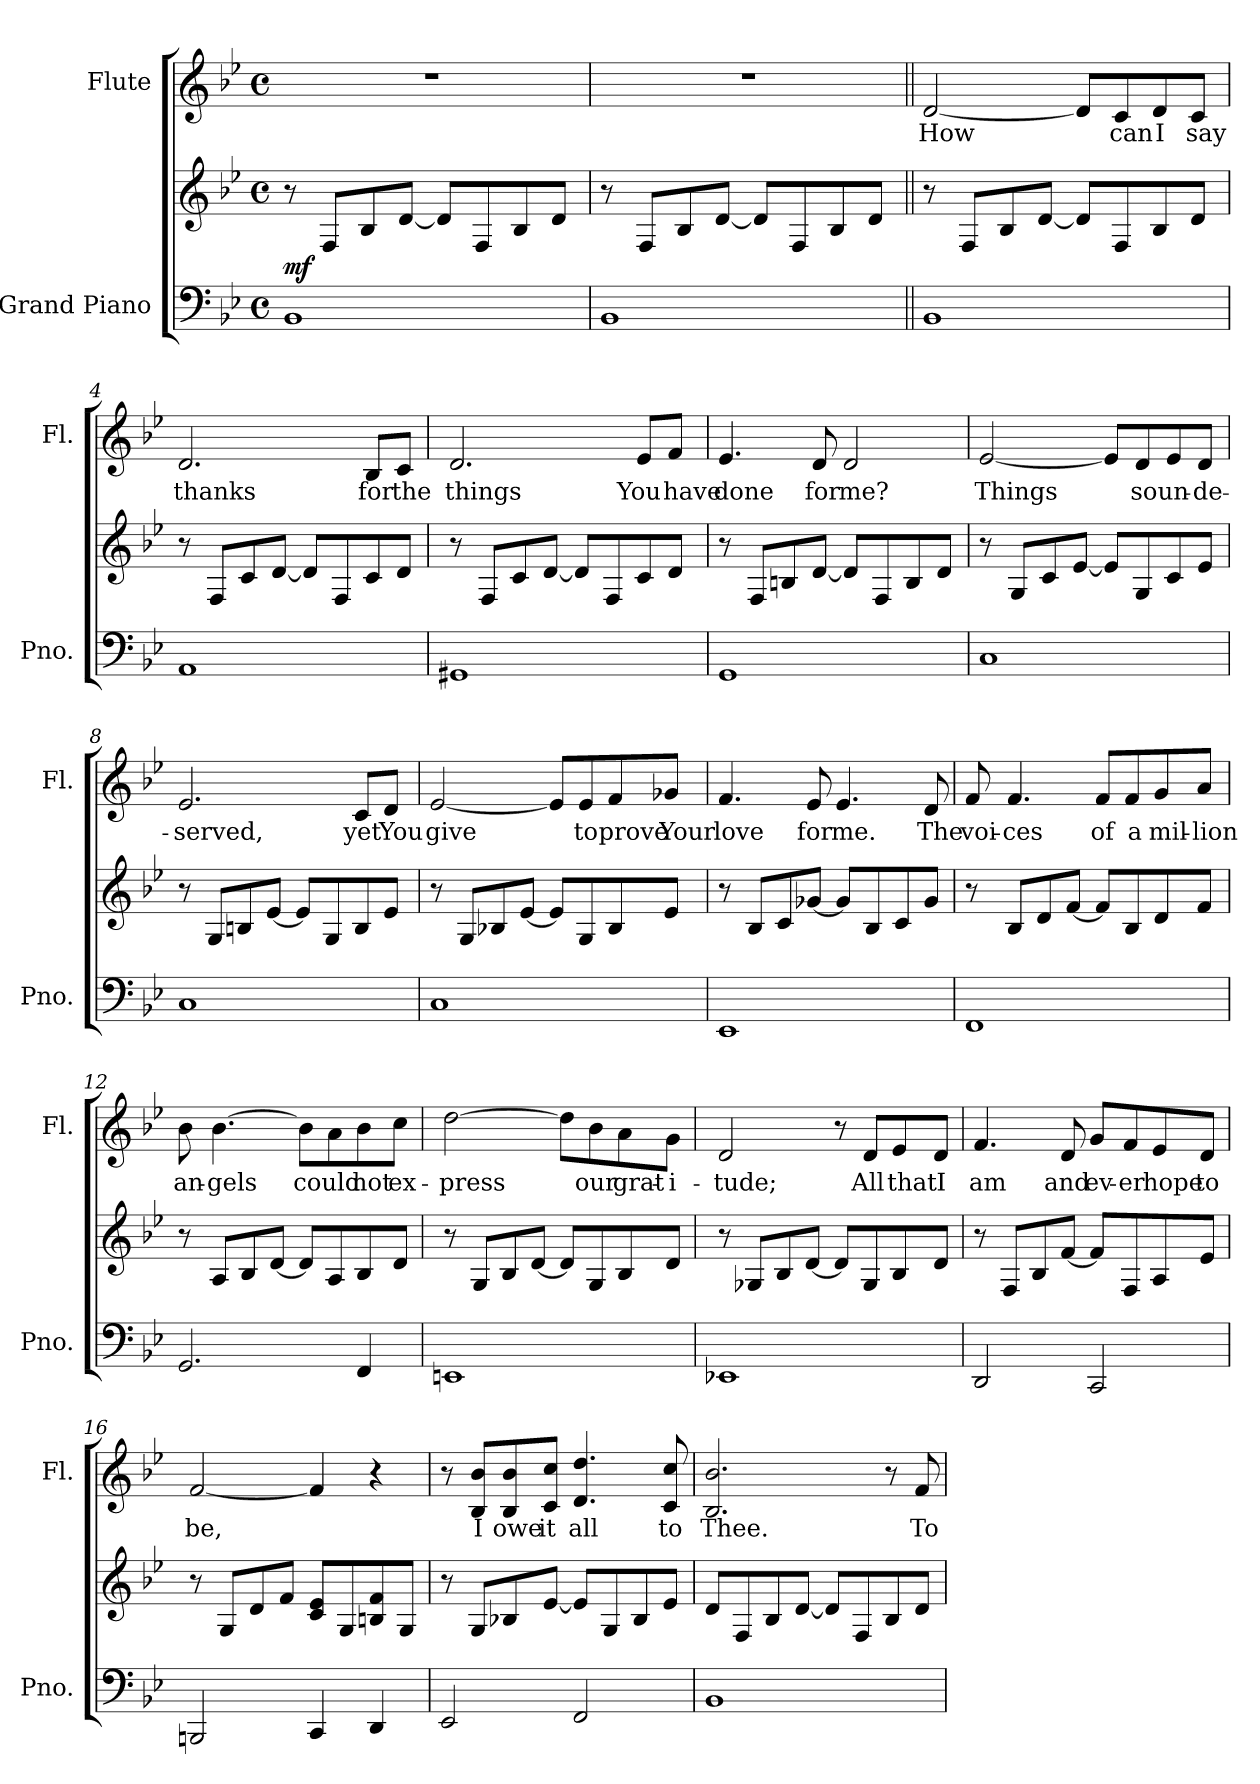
**kern	**kern	**dynam	**kern	**text
*part2	*part2	*part2	*part1	*part1
*staff3	*staff2	*staff2/3	*staff1	*staff1
*I"Grand Piano	*	*	*I"Flute	*
*I'Pno.	*	*	*I'Fl.	*
*clefF4	*clefG2	*	*clefG2	*
*k[b-e-]	*k[b-e-]	*	*k[b-e-]	*
*M4/4	*M4/4	*	*M4/4	*
*met(c)	*met(c)	*	*met(c)	*
*MM60	*MM60	*	*MM60	*
=1	=1	=1	=1	=1
!	!	!LO:DY:b	!	!
1BB-	8r	mf	1r	.
.	8F/L	.	.	.
.	8B-/	.	.	.
.	[8d/J	.	.	.
.	8d/L]	.	.	.
.	8F/	.	.	.
.	8B-/	.	.	.
.	8d/J	.	.	.
=2	=2	=2	=2	=2
1BB-	8r	.	1r	.
.	8F/L	.	.	.
.	8B-/	.	.	.
.	[8d/J	.	.	.
.	8d/L]	.	.	.
.	8F/	.	.	.
.	8B-/	.	.	.
.	8d/J	.	.	.
=3||	=3||	=3||	=3||	=3||
1BB-	8r	.	[2d/	How
.	8F/L	.	.	.
.	8B-/	.	.	.
.	[8d/J	.	.	.
.	8d/L]	.	8d/L]	.
.	8F/	.	8c/	can
.	8B-/	.	8d/	I
.	8d/J	.	8c/J	say
!!LO:LB:g=z
=4	=4	=4	=4	=4
1AA	8r	.	2.d/	thanks
.	8F/L	.	.	.
.	8c/	.	.	.
.	[8d/J	.	.	.
.	8d/L]	.	.	.
.	8F/	.	.	.
.	8c/	.	8B-/L	for
.	8d/J	.	8c/J	the
=5	=5	=5	=5	=5
1GG#X	8r	.	2.d/	things
.	8F/L	.	.	.
.	8c/	.	.	.
.	[8d/J	.	.	.
.	8d/L]	.	.	.
.	8F/	.	.	.
.	8c/	.	8e-/L	You
.	8d/J	.	8f/J	have
=6	=6	=6	=6	=6
1GG	8r	.	4.e-/	done
.	8F/L	.	.	.
.	8Bn/	.	.	.
.	[8d/J	.	8d/	for
.	8d/L]	.	2d/	me?
.	8F/	.	.	.
.	8B/	.	.	.
.	8d/J	.	.	.
!!LO:LB:g=z
=7	=7	=7	=7	=7
1C	8r	.	[2e-/	Things
.	8G/L	.	.	.
.	8c/	.	.	.
.	[8e-/J	.	.	.
.	8e-/L]	.	8e-/L]	.
.	8G/	.	8d/	so
.	8c/	.	8e-/	un-
.	8e-/J	.	8d/J	-de-
=8	=8	=8	=8	=8
1C	8r	.	2.e-/	-served,
.	8G/L	.	.	.
.	8Bn/	.	.	.
.	[8e-/J	.	.	.
.	8e-/L]	.	.	.
.	8G/	.	.	.
.	8B/	.	8c/L	yet
.	8e-/J	.	8d/J	You
=9	=9	=9	=9	=9
1C	8r	.	[2e-/	give
.	8G/L	.	.	.
.	8B-X/	.	.	.
.	[8e-/J	.	.	.
.	8e-/L]	.	8e-/L]	.
.	8G/	.	8e-/	to
.	8B-/	.	8f/	prove
.	8e-/J	.	8g-X/J	Your
!!LO:PB:g=z
=10	=10	=10	=10	=10
1EE-	8r	.	4.f/	love
.	8B-/L	.	.	.
.	8c/	.	.	.
.	[8g-X/J	.	8e-/	for
.	8g-/L]	.	4.e-/	me.
.	8B-/	.	.	.
.	8c/	.	.	.
.	8g-/J	.	8d/	The
=11	=11	=11	=11	=11
1FF	8r	.	8f/	voi-
.	8B-/L	.	4.f/	-ces
.	8d/	.	.	.
.	[8f/J	.	.	.
.	8f/L]	.	8f/L	of
.	8B-/	.	8f/	a
.	8d/	.	8g/	mil-
.	8f/J	.	8a/J	-lion
=12	=12	=12	=12	=12
2.GG/	8r	.	8b-\	an-
.	8A/L	.	[4.b-\	-gels
.	8B-/	.	.	.
.	[8d/J	.	.	.
.	8d/L]	.	8b-\L]	could
.	8A/	.	8a\	.
4FF/	8B-/	.	8b-\	not
.	8d/J	.	8cc\J	ex-
!!LO:LB:g=z
=13	=13	=13	=13	=13
1EEn	8r	.	[2dd\	-press
.	8G/L	.	.	.
.	8B-/	.	.	.
.	[8d/J	.	.	.
.	8d/L]	.	8dd\L]	.
.	8G/	.	8b-\	our
.	8B-/	.	8a\	grat-
.	8d/J	.	8g\J	-i-
=14	=14	=14	=14	=14
1EE-X	8r	.	2d/	-tude;
.	8G-X/L	.	.	.
.	8B-/	.	.	.
.	[8d/J	.	.	.
.	8d/L]	.	8r	.
.	8G-/	.	8d/L	All
.	8B-/	.	8e-/	that
.	8d/J	.	8d/J	I
=15	=15	=15	=15	=15
2DD/	8r	.	4.f/	am
.	8F/L	.	.	.
.	8B-/	.	.	.
.	[8f/J	.	8d/	and
2CC/	8f/L]	.	8g/L	ev-
.	8F/	.	8f/	-er
.	8A/	.	8e-/	hope
.	8e-/J	.	8d/J	to
!!LO:LB:g=z
=16	=16	=16	=16	=16
2BBBn/	8r	.	[2f/	be,
.	8G/L	.	.	.
.	8d/	.	.	.
.	8f/J	.	.	.
4CC/	8c/ 8e-/L	.	4f/]	.
.	8G/	.	.	.
4DD/	8Bn/ 8f/	.	4r	.
.	8G/J	.	.	.
=17	=17	=17	=17	=17
2EE-/	8r	.	8r	.
.	8G/L	.	8B-/ 8b-/L	I
.	8B-X/	.	8B-/ 8b-/	owe
.	[8e-/J	.	8c/ 8cc/J	it
2FF/	8e-/L]	.	4.d/ 4.dd/	all
.	8G/	.	.	.
.	8B-/	.	.	.
.	8e-/J	.	8c/ 8cc/	to
=18	=18	=18	=18	=18
1BB-	8d/L	.	2.B-/ 2.b-/	Thee.
.	8F/	.	.	.
.	8B-/	.	.	.
.	[8d/J	.	.	.
.	8d/L]	.	.	.
.	8F/	.	.	.
.	8B-/	.	8r	.
.	8d/J	.	8f/	To
=	=	=	=	=
*-	*-	*-	*-	*-
